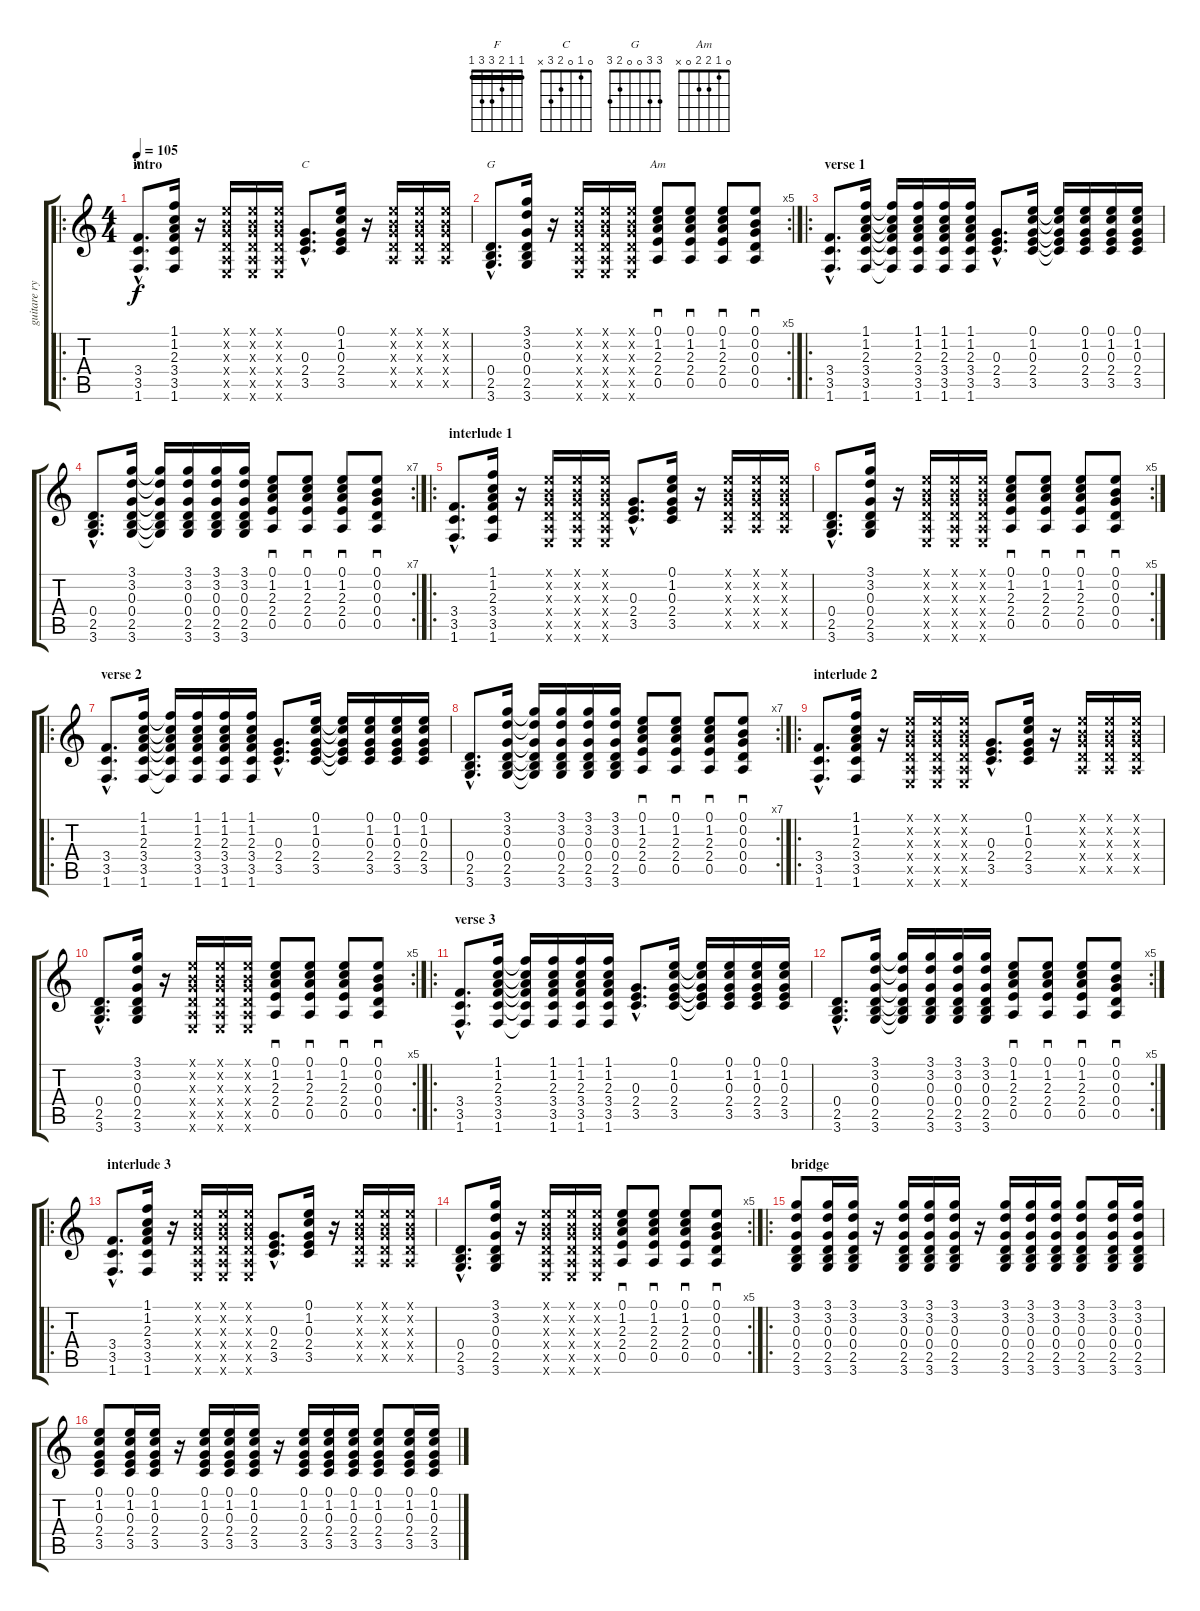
\track ("guitare rythmique" "guitare ry") {instrument acousticguitarsteel}
\staff {score tabs}
\tuning (E4 B3 G3 D3 A2 E2) {hide}
\chord ("F" 1 1 2 3 3 1) {barre 1}
\chord ("C" 0 1 0 2 3 x)
\chord ("G" 3 3 0 0 2 3)
\chord ("Am" 0 1 2 2 0 x)
\ro
\ts (4 4)
\section ("" "intro")
\tempo 105
\clef g2
\ks c
(3.4{hac} 3.5{hac} 1.6{hac}).8{d ch "F" dy f instrument acousticguitarsteel} (1.1 1.2 2.3 3.4 3.5 1.6).16 r.16 (0.1{x} 0.2{x} 0.3{x} 0.4{x} 0.5{x} 0.6{x}).16 (0.1{x} 0.2{x} 0.3{x} 0.4{x} 0.5{x} 0.6{x}).16 (0.1{x} 0.2{x} 0.3{x} 0.4{x} 0.5{x} 0.6{x}).16 (0.3{hac} 2.4{hac} 3.5{hac}).8{d ch "C"} (0.1 1.2 0.3 2.4 3.5).16 r.16 (0.1{x} 0.2{x} 0.3{x} 0.4{x} 0.5{x}).16 (0.1{x} 0.2{x} 0.3{x} 0.4{x} 0.5{x}).16 (0.1{x} 0.2{x} 0.3{x} 0.4{x} 0.5{x}).16 |
\rc 5
(0.4{hac} 2.5{hac} 3.6{hac}).8{d ch "G"} (3.1 3.2 0.3 0.4 2.5 3.6).16 r.16 (0.1{x} 0.2{x} 0.3{x} 0.4{x} 0.5{x} 0.6{x}).16 (0.1{x} 0.2{x} 0.3{x} 0.4{x} 0.5{x} 0.6{x}).16 (0.1{x} 0.2{x} 0.3{x} 0.4{x} 0.5{x} 0.6{x}).16 (0.1 1.2 2.3 2.4 0.5).8{sd ch "Am"} (0.1 1.2 2.3 2.4 0.5).8{sd} (0.1 1.2 2.3 2.4 0.5).8{sd} (0.1 0.2 0.3 0.4 0.5).8{sd} |
\ro
\section ("" "verse 1")
(3.4{hac} 3.5{hac} 1.6{hac}).8{d} (1.1 1.2 2.3 3.4 3.5 1.6).16 (1.1{t} 1.2{t} 2.3{t} 3.4{t} 3.5{t} 1.6{t}).16 (1.1 1.2 2.3 3.4 3.5 1.6).16 (1.1 1.2 2.3 3.4 3.5 1.6).16 (1.1 1.2 2.3 3.4 3.5 1.6).16 (0.3{hac} 2.4{hac} 3.5{hac}).8{d} (0.1 1.2 0.3 2.4 3.5).16 (0.1{t} 1.2{t} 0.3{t} 2.4{t} 3.5{t}).16 (0.1 1.2 0.3 2.4 3.5).16 (0.1 1.2 0.3 2.4 3.5).16 (0.1 1.2 0.3 2.4 3.5).16 |
\rc 7
(0.4{hac} 2.5{hac} 3.6{hac}).8{d} (3.1 3.2 0.3 0.4 2.5 3.6).16 (3.1{t} 3.2{t} 0.3{t} 0.4{t} 2.5{t} 3.6{t}).16 (3.1 3.2 0.3 0.4 2.5 3.6).16 (3.1 3.2 0.3 0.4 2.5 3.6).16 (3.1 3.2 0.3 0.4 2.5 3.6).16 (0.1 1.2 2.3 2.4 0.5).8{sd} (0.1 1.2 2.3 2.4 0.5).8{sd} (0.1 1.2 2.3 2.4 0.5).8{sd} (0.1 0.2 0.3 0.4 0.5).8{sd} |
\ro
\section ("" "interlude 1")
(3.4{hac} 3.5{hac} 1.6{hac}).8{d} (1.1 1.2 2.3 3.4 3.5 1.6).16 r.16 (0.1{x} 0.2{x} 0.3{x} 0.4{x} 0.5{x} 0.6{x}).16 (0.1{x} 0.2{x} 0.3{x} 0.4{x} 0.5{x} 0.6{x}).16 (0.1{x} 0.2{x} 0.3{x} 0.4{x} 0.5{x} 0.6{x}).16 (0.3{hac} 2.4{hac} 3.5{hac}).8{d} (0.1 1.2 0.3 2.4 3.5).16 r.16 (0.1{x} 0.2{x} 0.3{x} 0.4{x} 0.5{x}).16 (0.1{x} 0.2{x} 0.3{x} 0.4{x} 0.5{x}).16 (0.1{x} 0.2{x} 0.3{x} 0.4{x} 0.5{x}).16 |
\rc 5
(0.4{hac} 2.5{hac} 3.6{hac}).8{d} (3.1 3.2 0.3 0.4 2.5 3.6).16 r.16 (0.1{x} 0.2{x} 0.3{x} 0.4{x} 0.5{x} 0.6{x}).16 (0.1{x} 0.2{x} 0.3{x} 0.4{x} 0.5{x} 0.6{x}).16 (0.1{x} 0.2{x} 0.3{x} 0.4{x} 0.5{x} 0.6{x}).16 (0.1 1.2 2.3 2.4 0.5).8{sd} (0.1 1.2 2.3 2.4 0.5).8{sd} (0.1 1.2 2.3 2.4 0.5).8{sd} (0.1 0.2 0.3 0.4 0.5).8{sd} |
\ro
\section ("" "verse 2")
(3.4{hac} 3.5{hac} 1.6{hac}).8{d} (1.1 1.2 2.3 3.4 3.5 1.6).16 (1.1{t} 1.2{t} 2.3{t} 3.4{t} 3.5{t} 1.6{t}).16 (1.1 1.2 2.3 3.4 3.5 1.6).16 (1.1 1.2 2.3 3.4 3.5 1.6).16 (1.1 1.2 2.3 3.4 3.5 1.6).16 (0.3{hac} 2.4{hac} 3.5{hac}).8{d} (0.1 1.2 0.3 2.4 3.5).16 (0.1{t} 1.2{t} 0.3{t} 2.4{t} 3.5{t}).16 (0.1 1.2 0.3 2.4 3.5).16 (0.1 1.2 0.3 2.4 3.5).16 (0.1 1.2 0.3 2.4 3.5).16 |
\rc 7
(0.4{hac} 2.5{hac} 3.6{hac}).8{d} (3.1 3.2 0.3 0.4 2.5 3.6).16 (3.1{t} 3.2{t} 0.3{t} 0.4{t} 2.5{t} 3.6{t}).16 (3.1 3.2 0.3 0.4 2.5 3.6).16 (3.1 3.2 0.3 0.4 2.5 3.6).16 (3.1 3.2 0.3 0.4 2.5 3.6).16 (0.1 1.2 2.3 2.4 0.5).8{sd} (0.1 1.2 2.3 2.4 0.5).8{sd} (0.1 1.2 2.3 2.4 0.5).8{sd} (0.1 0.2 0.3 0.4 0.5).8{sd} |
\ro
\section ("" "interlude 2")
(3.4{hac} 3.5{hac} 1.6{hac}).8{d} (1.1 1.2 2.3 3.4 3.5 1.6).16 r.16 (0.1{x} 0.2{x} 0.3{x} 0.4{x} 0.5{x} 0.6{x}).16 (0.1{x} 0.2{x} 0.3{x} 0.4{x} 0.5{x} 0.6{x}).16 (0.1{x} 0.2{x} 0.3{x} 0.4{x} 0.5{x} 0.6{x}).16 (0.3{hac} 2.4{hac} 3.5{hac}).8{d} (0.1 1.2 0.3 2.4 3.5).16 r.16 (0.1{x} 0.2{x} 0.3{x} 0.4{x} 0.5{x}).16 (0.1{x} 0.2{x} 0.3{x} 0.4{x} 0.5{x}).16 (0.1{x} 0.2{x} 0.3{x} 0.4{x} 0.5{x}).16 |
\rc 5
(0.4{hac} 2.5{hac} 3.6{hac}).8{d} (3.1 3.2 0.3 0.4 2.5 3.6).16 r.16 (0.1{x} 0.2{x} 0.3{x} 0.4{x} 0.5{x} 0.6{x}).16 (0.1{x} 0.2{x} 0.3{x} 0.4{x} 0.5{x} 0.6{x}).16 (0.1{x} 0.2{x} 0.3{x} 0.4{x} 0.5{x} 0.6{x}).16 (0.1 1.2 2.3 2.4 0.5).8{sd} (0.1 1.2 2.3 2.4 0.5).8{sd} (0.1 1.2 2.3 2.4 0.5).8{sd} (0.1 0.2 0.3 0.4 0.5).8{sd} |
\ro
\section ("" "verse 3")
(3.4{hac} 3.5{hac} 1.6{hac}).8{d} (1.1 1.2 2.3 3.4 3.5 1.6).16 (1.1{t} 1.2{t} 2.3{t} 3.4{t} 3.5{t} 1.6{t}).16 (1.1 1.2 2.3 3.4 3.5 1.6).16 (1.1 1.2 2.3 3.4 3.5 1.6).16 (1.1 1.2 2.3 3.4 3.5 1.6).16 (0.3{hac} 2.4{hac} 3.5{hac}).8{d} (0.1 1.2 0.3 2.4 3.5).16 (0.1{t} 1.2{t} 0.3{t} 2.4{t} 3.5{t}).16 (0.1 1.2 0.3 2.4 3.5).16 (0.1 1.2 0.3 2.4 3.5).16 (0.1 1.2 0.3 2.4 3.5).16 |
\rc 5
(0.4{hac} 2.5{hac} 3.6{hac}).8{d} (3.1 3.2 0.3 0.4 2.5 3.6).16 (3.1{t} 3.2{t} 0.3{t} 0.4{t} 2.5{t} 3.6{t}).16 (3.1 3.2 0.3 0.4 2.5 3.6).16 (3.1 3.2 0.3 0.4 2.5 3.6).16 (3.1 3.2 0.3 0.4 2.5 3.6).16 (0.1 1.2 2.3 2.4 0.5).8{sd} (0.1 1.2 2.3 2.4 0.5).8{sd} (0.1 1.2 2.3 2.4 0.5).8{sd} (0.1 0.2 0.3 0.4 0.5).8{sd} |
\ro
\section ("" "interlude 3")
(3.4{hac} 3.5{hac} 1.6{hac}).8{d} (1.1 1.2 2.3 3.4 3.5 1.6).16 r.16 (0.1{x} 0.2{x} 0.3{x} 0.4{x} 0.5{x} 0.6{x}).16 (0.1{x} 0.2{x} 0.3{x} 0.4{x} 0.5{x} 0.6{x}).16 (0.1{x} 0.2{x} 0.3{x} 0.4{x} 0.5{x} 0.6{x}).16 (0.3{hac} 2.4{hac} 3.5{hac}).8{d} (0.1 1.2 0.3 2.4 3.5).16 r.16 (0.1{x} 0.2{x} 0.3{x} 0.4{x} 0.5{x}).16 (0.1{x} 0.2{x} 0.3{x} 0.4{x} 0.5{x}).16 (0.1{x} 0.2{x} 0.3{x} 0.4{x} 0.5{x}).16 |
\rc 5
(0.4{hac} 2.5{hac} 3.6{hac}).8{d} (3.1 3.2 0.3 0.4 2.5 3.6).16 r.16 (0.1{x} 0.2{x} 0.3{x} 0.4{x} 0.5{x} 0.6{x}).16 (0.1{x} 0.2{x} 0.3{x} 0.4{x} 0.5{x} 0.6{x}).16 (0.1{x} 0.2{x} 0.3{x} 0.4{x} 0.5{x} 0.6{x}).16 (0.1 1.2 2.3 2.4 0.5).8{sd} (0.1 1.2 2.3 2.4 0.5).8{sd} (0.1 1.2 2.3 2.4 0.5).8{sd} (0.1 0.2 0.3 0.4 0.5).8{sd} |
\ro
\section ("" "bridge")
(3.1 3.2 0.3 0.4 2.5 3.6).8 (3.1 3.2 0.3 0.4 2.5 3.6).16 (3.1 3.2 0.3 0.4 2.5 3.6).16 r.16 (3.1 3.2 0.3 0.4 2.5 3.6).16 (3.1 3.2 0.3 0.4 2.5 3.6).16 (3.1 3.2 0.3 0.4 2.5 3.6).16 r.16 (3.1 3.2 0.3 0.4 2.5 3.6).16 (3.1 3.2 0.3 0.4 2.5 3.6).16 (3.1 3.2 0.3 0.4 2.5 3.6).16 (3.1 3.2 0.3 0.4 2.5 3.6).8 (3.1 3.2 0.3 0.4 2.5 3.6).16 (3.1 3.2 0.3 0.4 2.5 3.6).16 |
(0.1 1.2 0.3 2.4 3.5).8 (0.1 1.2 0.3 2.4 3.5).16 (0.1 1.2 0.3 2.4 3.5).16 r.16 (0.1 1.2 0.3 2.4 3.5).16 (0.1 1.2 0.3 2.4 3.5).16 (0.1 1.2 0.3 2.4 3.5).16 r.16 (0.1 1.2 0.3 2.4 3.5).16 (0.1 1.2 0.3 2.4 3.5).16 (0.1 1.2 0.3 2.4 3.5).16 (0.1 1.2 0.3 2.4 3.5).8 (0.1 1.2 0.3 2.4 3.5).16 (0.1 1.2 0.3 2.4 3.5).16
